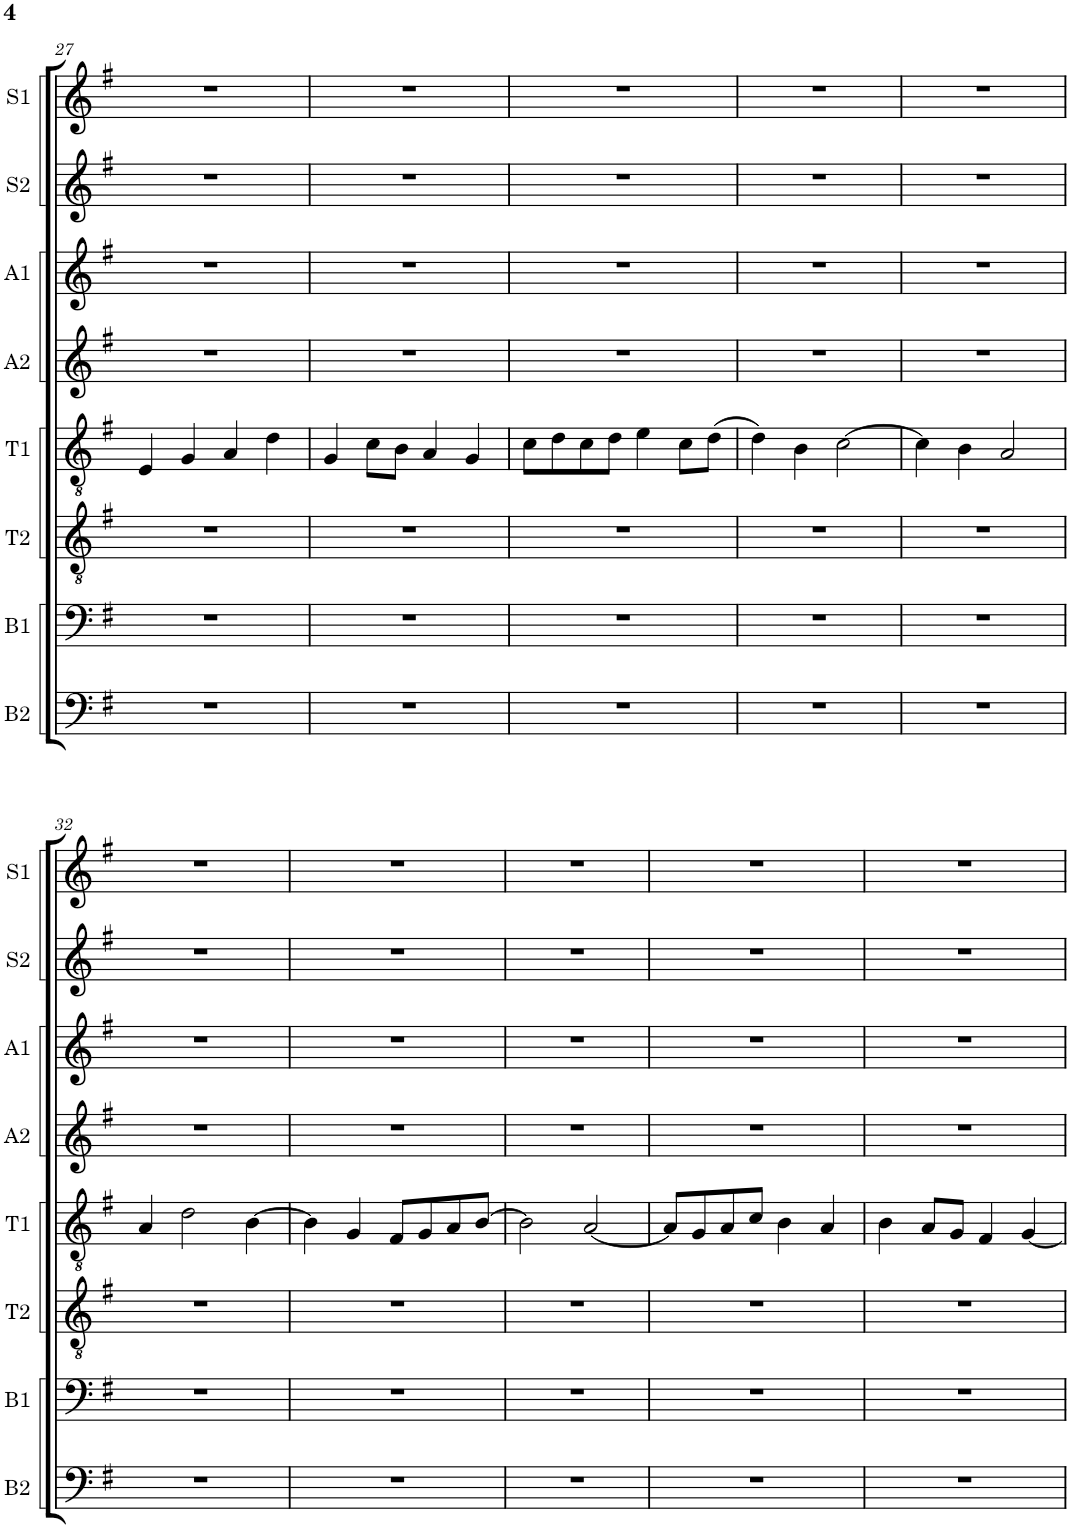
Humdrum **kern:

**kern	**kern	**kern	**kern	**kern	**kern	**kern	**kern
*part8	*part7	*part6	*part5	*part4	*part3	*part2	*part1
*staff8	*staff7	*staff6	*staff5	*staff4	*staff3	*staff2	*staff1
*I"Bass 2	*I"Bass 1	*I"Tenor 2	*I"Tenor 1	*I"Alt 2	*I"Alt 1	*I"Sopran 2	*I"Sopran 1
*I'B2	*I'B1	*I'T2	*I'T1	*I'A2	*I'A1	*I'S2	*I'S1
!!LO:PB:g=z
*clefF4	*clefF4	*clefGv2	*clefGv2	*clefG2	*clefG2	*clefG2	*clefG2
*k[f#]	*k[f#]	*k[f#]	*k[f#]	*k[f#]	*k[f#]	*k[f#]	*k[f#]
*M4/4	*M4/4	*M4/4	*M4/4	*M4/4	*M4/4	*M4/4	*M4/4
=27	=27	=27	=27	=27	=27	=27	=27
1r	1r	1r	4E/	1r	1r	1r	1r
.	.	.	4G/	.	.	.	.
.	.	.	4A/	.	.	.	.
.	.	.	4d\	.	.	.	.
=28	=28	=28	=28	=28	=28	=28	=28
1r	1r	1r	4G/	1r	1r	1r	1r
.	.	.	8c\L	.	.	.	.
.	.	.	8B\J	.	.	.	.
.	.	.	4A/	.	.	.	.
.	.	.	4G/	.	.	.	.
=29	=29	=29	=29	=29	=29	=29	=29
1r	1r	1r	8c\L	1r	1r	1r	1r
.	.	.	8d\	.	.	.	.
.	.	.	8c\	.	.	.	.
.	.	.	8d\J	.	.	.	.
.	.	.	4e\	.	.	.	.
.	.	.	8c\L	.	.	.	.
.	.	.	(8d\J	.	.	.	.
=30	=30	=30	=30	=30	=30	=30	=30
1r	1r	1r	4d\)	1r	1r	1r	1r
.	.	.	4B\	.	.	.	.
.	.	.	[2c\	.	.	.	.
=31	=31	=31	=31	=31	=31	=31	=31
1r	1r	1r	4c\]	1r	1r	1r	1r
.	.	.	4B\	.	.	.	.
.	.	.	2A/	.	.	.	.
!!LO:LB:g=z
=32	=32	=32	=32	=32	=32	=32	=32
1r	1r	1r	4A/	1r	1r	1r	1r
.	.	.	2d\	.	.	.	.
.	.	.	[4B\	.	.	.	.
=33	=33	=33	=33	=33	=33	=33	=33
1r	1r	1r	4B\]	1r	1r	1r	1r
.	.	.	4G/	.	.	.	.
.	.	.	8F#/L	.	.	.	.
.	.	.	8G/	.	.	.	.
.	.	.	8A/	.	.	.	.
.	.	.	[8B/J	.	.	.	.
=34	=34	=34	=34	=34	=34	=34	=34
1r	1r	1r	2B\]	1r	1r	1r	1r
.	.	.	[2A/	.	.	.	.
=35	=35	=35	=35	=35	=35	=35	=35
1r	1r	1r	8A/L]	1r	1r	1r	1r
.	.	.	8G/	.	.	.	.
.	.	.	8A/	.	.	.	.
.	.	.	8c/J	.	.	.	.
.	.	.	4B\	.	.	.	.
.	.	.	4A/	.	.	.	.
=36	=36	=36	=36	=36	=36	=36	=36
1r	1r	1r	4B\	1r	1r	1r	1r
.	.	.	8A/L	.	.	.	.
.	.	.	8G/J	.	.	.	.
.	.	.	4F#/	.	.	.	.
.	.	.	[4G/	.	.	.	.
=	=	=	=	=	=	=	=
*-	*-	*-	*-	*-	*-	*-	*-
